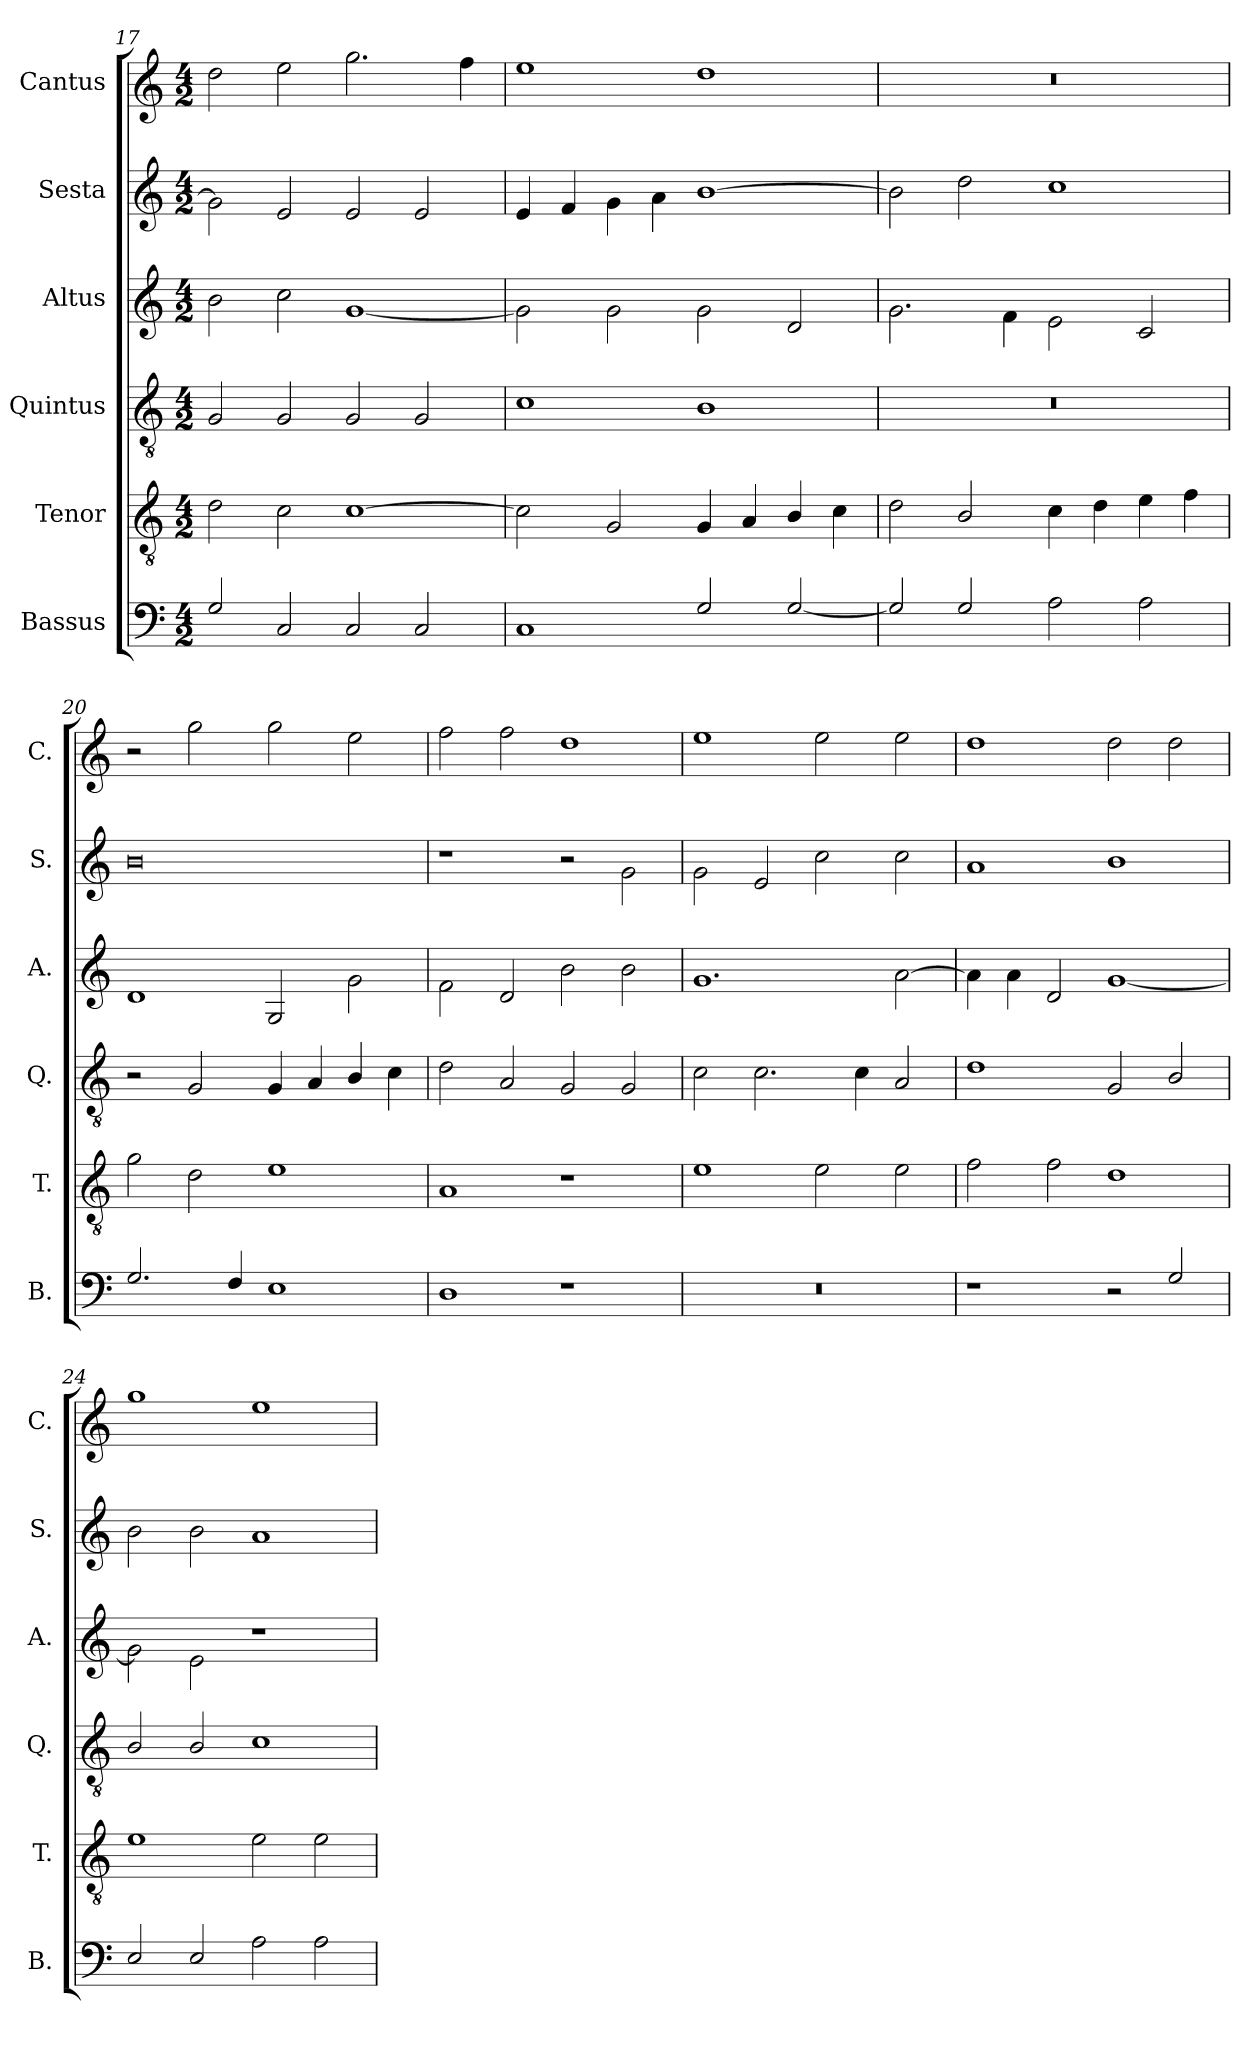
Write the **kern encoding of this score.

**kern	**kern	**kern	**kern	**kern	**kern
*part6	*part5	*part4	*part3	*part2	*part1
*staff6	*staff5	*staff4	*staff3	*staff2	*staff1
*I"Bassus	*I"Tenor	*I"Quintus	*I"Altus	*I"Sesta	*I"Cantus
*I'B.	*I'T.	*I'Q.	*I'A.	*I'S.	*I'C.
!!LO:PB:g=z
*clefF4	*clefGv2	*clefGv2	*clefG2	*clefG2	*clefG2
*k[]	*k[]	*k[]	*k[]	*k[]	*k[]
*M4/2	*M4/2	*M4/2	*M4/2	*M4/2	*M4/2
=17	=17	=17	=17	=17	=17
2G/	2d\	2G/	2b\	2g\]	2dd\
2C/	2c\	2G/	2cc\	2e/	2ee\
2C/	[1c	2G/	[1g	2e/	2.gg\
2C/	.	2G/	.	2e/	.
.	.	.	.	.	4ff\
=18	=18	=18	=18	=18	=18
1C	2c\]	1c	2g\]	4e/	1ee
.	.	.	.	4f/	.
.	2G/	.	2g\	4g\	.
.	.	.	.	4a\	.
2G/	4G/	1B	2g\	[1b	1dd
.	4A/	.	.	.	.
[2G/	4B/	.	2d/	.	.
.	4c\	.	.	.	.
=19	=19	=19	=19	=19	=19
2G/]	2d\	0r	2.g\	2b\]	0r
2G/	2B/	.	.	2dd\	.
.	.	.	4f\	.	.
2A\	4c\	.	2e\	1cc	.
.	4d\	.	.	.	.
2A\	4e\	.	2c/	.	.
.	4f\	.	.	.	.
=20	=20	=20	=20	=20	=20
2.G/	2g\	2r	1d	0b	2r
.	2d\	2G/	.	.	2gg\
4F/	.	.	.	.	.
1E	1e	4G/	2G/	.	2gg\
.	.	4A/	.	.	.
.	.	4B/	2g\	.	2ee\
.	.	4c\	.	.	.
=21	=21	=21	=21	=21	=21
1D	1A	2d\	2f\	1r	2ff\
.	.	2A/	2d/	.	2ff\
1r	1r	2G/	2b\	2r	1dd
.	.	2G/	2b\	2g\	.
!!LO:LB:g=z
=22	=22	=22	=22	=22	=22
0r	1e	2c\	1.g	2g\	1ee
.	.	2.c\	.	2e/	.
.	2e\	.	.	2cc\	2ee\
.	.	4c\	.	.	.
.	2e\	2A/	[2a\	2cc\	2ee\
=23	=23	=23	=23	=23	=23
1r	2f\	1d	4a\]	1a	1dd
.	.	.	4a\	.	.
.	2f\	.	2d/	.	.
2r	1d	2G/	[1g	1b	2dd\
2G/	.	2B/	.	.	2dd\
=24	=24	=24	=24	=24	=24
2E/	1e	2B/	2g\]	2b\	1gg
2E/	.	2B/	2e\	2b\	.
2A\	2e\	1c	1r	1a	1ee
2A\	2e\	.	.	.	.
=	=	=	=	=	=
*-	*-	*-	*-	*-	*-
